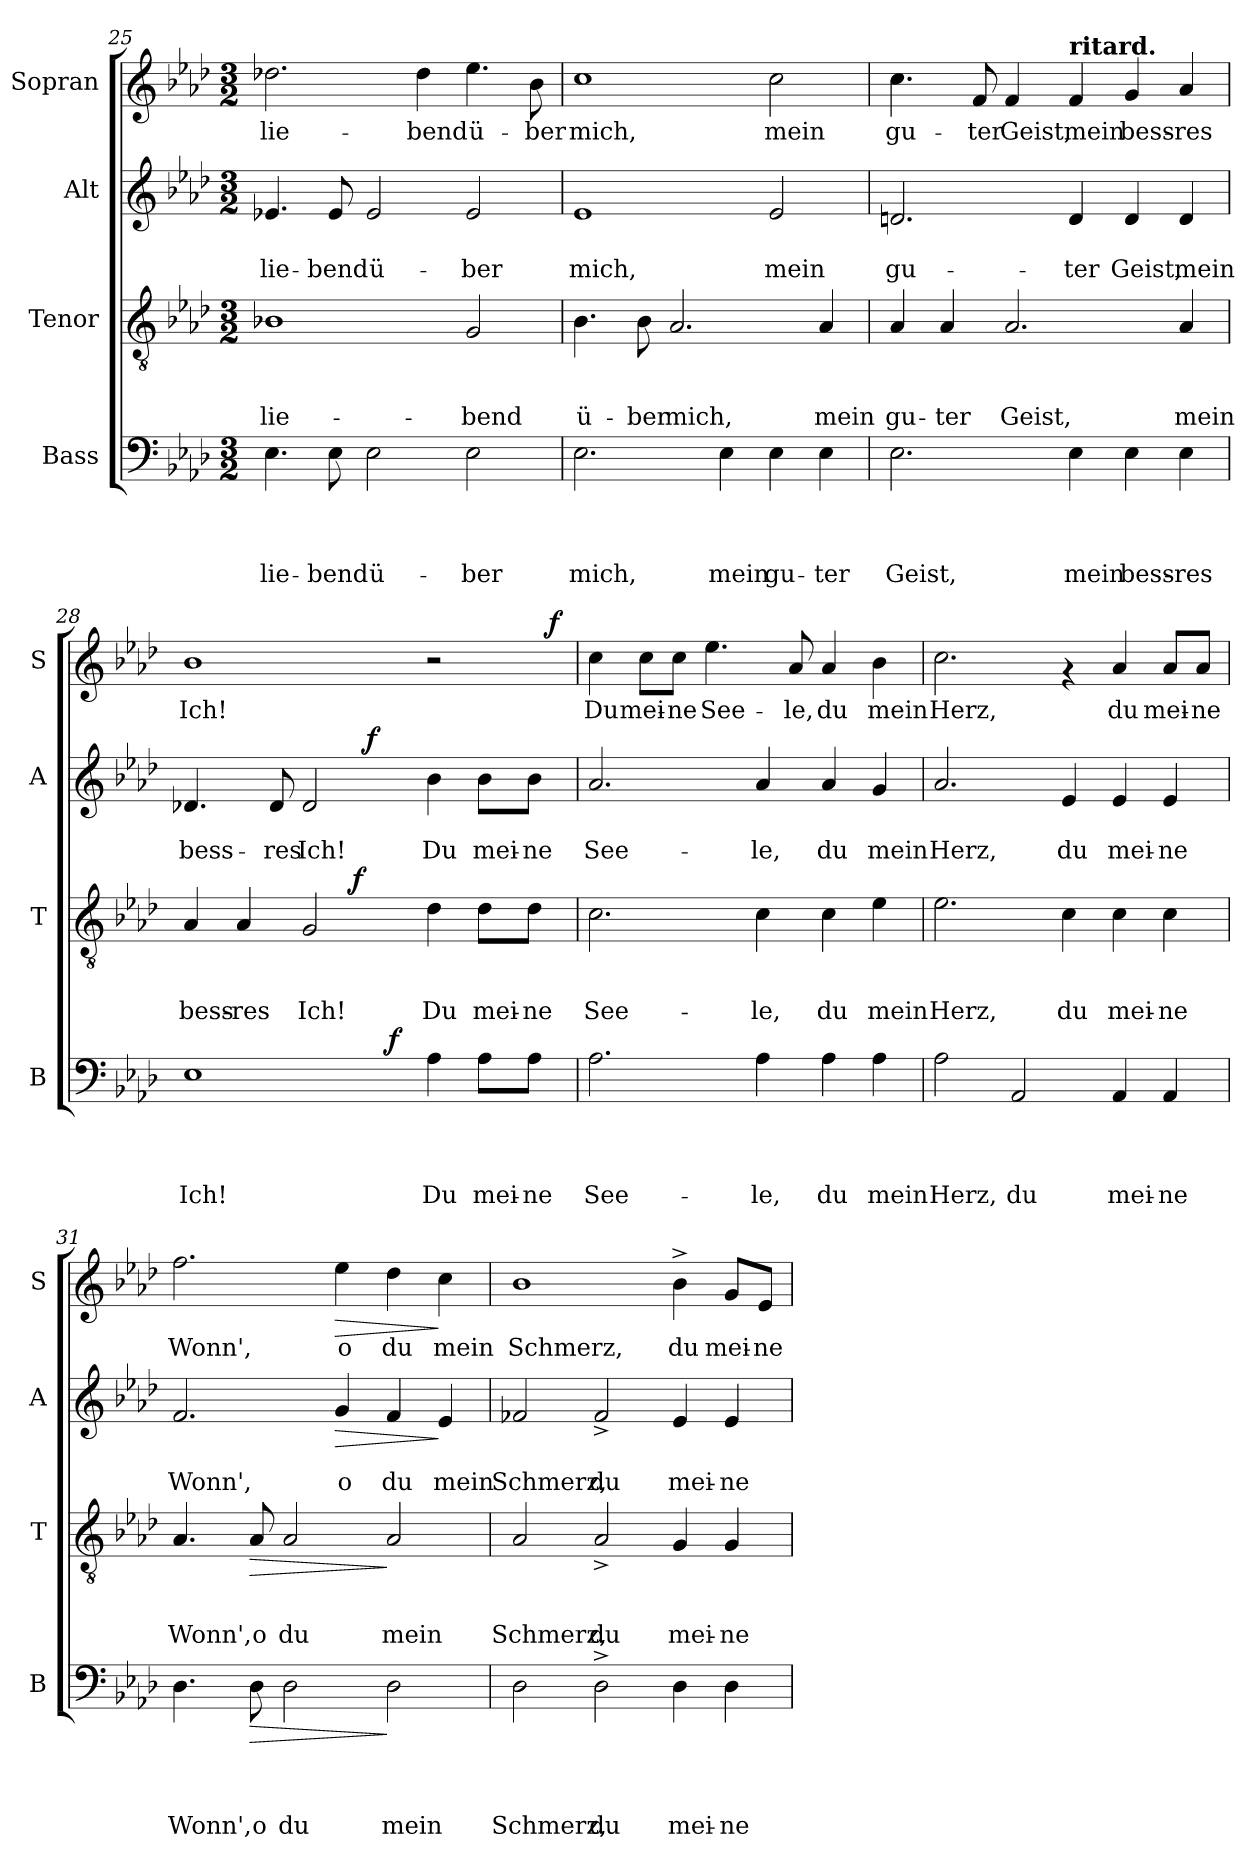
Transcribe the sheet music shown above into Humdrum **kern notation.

**kern	**text	**text	**text	**text	**dynam	**kern	**text	**text	**text	**dynam	**kern	**text	**text	**dynam	**kern	**text	**dynam
*part4	*part4	*part4	*part4	*part4	*part4	*part3	*part3	*part3	*part3	*part3	*part2	*part2	*part2	*part2	*part1	*part1	*part1
*staff4	*staff4	*staff4	*staff4	*staff4	*staff4	*staff3	*staff3	*staff3	*staff3	*staff3	*staff2	*staff2	*staff2	*staff2	*staff1	*staff1	*staff1
*I"Bass	*	*	*	*	*	*I"Tenor	*	*	*	*	*I"Alt	*	*	*	*I"Sopran	*	*
*I'B	*	*	*	*	*	*I'T	*	*	*	*	*I'A	*	*	*	*I'S	*	*
!!LO:LB:g=z
*clefF4	*	*	*	*	*	*clefGv2	*	*	*	*	*clefG2	*	*	*	*clefG2	*	*
*k[b-e-a-d-]	*	*	*	*	*	*k[b-e-a-d-]	*	*	*	*	*k[b-e-a-d-]	*	*	*	*k[b-e-a-d-]	*	*
*A-:	*	*	*	*	*	*A-:	*	*	*	*	*A-:	*	*	*	*A-:	*	*
*M3/2	*	*	*	*	*	*M3/2	*	*	*	*	*M3/2	*	*	*	*M3/2	*	*
=25	=25	=25	=25	=25	=25	=25	=25	=25	=25	=25	=25	=25	=25	=25	=25	=25	=25
!	!	!	!	!LO:LY:b	!	!	!	!	!LO:LY:b	!	!	!	!LO:LY:b	!	!	!LO:LY:b	!
4.E-\	.	.	.	lie-	.	1B-X	.	.	lie-	.	4.e-X/	.	lie-	.	2.dd-X\	lie-	.
!	!	!	!	!LO:LY:b	!	!	!	!	!	!	!	!	!LO:LY:b	!	!	!	!
8E-\	.	.	.	-bend	.	.	.	.	.	.	8e-/	.	-bend	.	.	.	.
!	!	!	!	!LO:LY:b	!	!	!	!	!	!	!	!	!LO:LY:b	!	!	!	!
2E-\	.	.	.	ü-	.	.	.	.	.	.	2e-/	.	ü-	.	.	.	.
!	!	!	!	!	!	!	!	!	!	!	!	!	!	!	!	!LO:LY:b	!
.	.	.	.	.	.	.	.	.	.	.	.	.	.	.	4dd-\	-bend	.
!	!	!	!	!LO:LY:b	!	!	!	!	!LO:LY:b	!	!	!	!LO:LY:b	!	!	!LO:LY:b	!
2E-\	.	.	.	-ber	.	2G/	.	.	-bend	.	2e-/	.	-ber	.	4.ee-\	ü-	.
!	!	!	!	!	!	!	!	!	!	!	!	!	!	!	!	!LO:LY:b	!
.	.	.	.	.	.	.	.	.	.	.	.	.	.	.	8b-\	-ber	.
=26	=26	=26	=26	=26	=26	=26	=26	=26	=26	=26	=26	=26	=26	=26	=26	=26	=26
!	!	!	!	!LO:LY:b	!	!	!	!	!LO:LY:b	!	!	!	!LO:LY:b	!	!	!LO:LY:b	!
2.E-\	.	.	.	mich,	.	4.B-\	.	.	ü-	.	1e-	.	mich,	.	1cc	mich,	.
!	!	!	!	!	!	!	!	!	!LO:LY:b	!	!	!	!	!	!	!	!
.	.	.	.	.	.	8B-\	.	.	-ber	.	.	.	.	.	.	.	.
!	!	!	!	!	!	!	!	!	!LO:LY:b	!	!	!	!	!	!	!	!
.	.	.	.	.	.	2.A-/	.	.	mich,	.	.	.	.	.	.	.	.
!	!	!	!	!LO:LY:b	!	!	!	!	!	!	!	!	!	!	!	!	!
4E-\	.	.	.	mein	.	.	.	.	.	.	.	.	.	.	.	.	.
!	!	!	!	!LO:LY:b	!	!	!	!	!	!	!	!	!LO:LY:b	!	!	!LO:LY:b	!
4E-\	.	.	.	gu-	.	.	.	.	.	.	2e-/	.	mein	.	2cc\	mein	.
!	!	!	!	!LO:LY:b	!	!	!	!	!LO:LY:b	!	!	!	!	!	!	!	!
4E-\	.	.	.	-ter	.	4A-/	.	.	mein	.	.	.	.	.	.	.	.
=27	=27	=27	=27	=27	=27	=27	=27	=27	=27	=27	=27	=27	=27	=27	=27	=27	=27
!	!	!	!	!LO:LY:b	!	!	!	!	!LO:LY:b	!	!	!	!LO:LY:b	!	!	!LO:LY:b	!
2.E-\	.	.	.	Geist,	.	4A-/	.	.	gu-	.	2.dn/	.	gu-	.	4.cc\	gu-	.
!	!	!	!	!	!	!	!	!	!LO:LY:b	!	!	!	!	!	!	!	!
.	.	.	.	.	.	4A-/	.	.	-ter	.	.	.	.	.	.	.	.
!	!	!	!	!	!	!	!	!	!	!	!	!	!	!	!	!LO:LY:b	!
.	.	.	.	.	.	.	.	.	.	.	.	.	.	.	8f/	-ter	.
!	!	!	!	!	!	!	!	!	!LO:LY:b	!	!	!	!	!	!	!LO:LY:b	!
.	.	.	.	.	.	2.A-/	.	.	Geist,	.	.	.	.	.	4f/	Geist,	.
!	!	!	!	!	!	!	!	!	!	!	!	!	!	!	!LO:TX:a:B:t=ritard.	!	!
!	!	!	!	!LO:LY:b	!	!	!	!	!	!	!	!	!LO:LY:b	!	!	!LO:LY:b	!
4E-\	.	.	.	mein	.	.	.	.	.	.	4d/	.	-ter	.	4f/	mein	.
!	!	!	!	!LO:LY:b	!	!	!	!	!	!	!	!	!LO:LY:b	!	!	!LO:LY:b	!
4E-\	.	.	.	bess-	.	.	.	.	.	.	4d/	.	Geist,	.	4g/	bess-	.
!	!	!	!	!LO:LY:b	!	!	!	!	!LO:LY:b	!	!	!	!LO:LY:b	!	!	!LO:LY:b	!
4E-\	.	.	.	-res	.	4A-/	.	.	mein	.	4d/	.	mein	.	4a-/	-res	.
!!LO:PB:g=z
=28	=28	=28	=28	=28	=28	=28	=28	=28	=28	=28	=28	=28	=28	=28	=28	=28	=28
!	!	!	!	!LO:LY:b	!	!	!	!	!LO:LY:b	!	!	!	!LO:LY:b	!	!	!LO:LY:b	!
*^	*	*	*	*	*	*^	*	*	*	*	*^	*	*	*	*^	*	*
1E-	2ryy	.	.	.	Ich!	.	4A-/	2.ryy	.	.	bess-	.	4.d-X/	2ryy	.	bess-	.	1b-	1ryy	Ich!	.
!	!	!	!	!	!	!	!	!	!	!	!LO:LY:b	!	!	!	!	!	!	!	!	!	!
.	.	.	.	.	.	.	4A-/	.	.	.	-res	.	.	.	.	.	.	.	.	.	.
!	!	!	!	!	!	!	!	!	!	!	!	!	!	!	!	!LO:LY:b	!	!	!	!	!
.	.	.	.	.	.	.	.	.	.	.	.	.	8d-/	.	.	-res	.	.	.	.	.
!	!	!	!	!	!	!	!	!	!	!	!LO:LY:b	!	!	!	!	!LO:LY:b	!	!	!	!	!
.	4ryy	.	.	.	.	.	2G/	.	.	.	Ich!	.	2d-/	4ryy	.	Ich!	.	.	.	.	.
!	!	!	!	!	!	!	!	!	!	!	!	!LO:DY:a	!	!	!	!	!	!	!	!	!
.	16.ryy	.	.	.	.	.	.	2.ryy	.	.	.	f	.	32ryy	.	.	.	.	.	.	.
!	!	!	!	!	!	!	!	!	!	!	!	!	!	!	!	!	!LO:DY:a	!	!	!	!
.	.	.	.	.	.	.	.	.	.	.	.	.	.	2ryy	.	.	f	.	.	.	.
!	!	!	!	!	!	!LO:DY:a	!	!	!	!	!	!	!	!	!	!	!	!	!	!	!
.	2ryy	.	.	.	.	f	.	.	.	.	.	.	.	.	.	.	.	.	.	.	.
!	!	!	!	!	!LO:LY:b	!	!	!	!	!	!LO:LY:b	!	!	!	!	!LO:LY:b	!	!	!	!	!
4A-\	.	.	.	.	Du	.	4d-\	.	.	.	Du	.	4b-\	.	.	Du	.	2r	4..ryy	.	.
!	!	!	!	!	!LO:LY:b	!	!	!	!	!	!LO:LY:b	!	!	!	!	!LO:LY:b	!	!	!	!	!
8A-\L	.	.	.	.	mei-	.	8d-\L	.	.	.	mei-	.	8b-\L	.	.	mei-	.	.	.	.	.
.	.	.	.	.	.	.	.	.	.	.	.	.	.	8..ryy	.	.	.	.	.	.	.
.	8ryy	.	.	.	.	.	.	.	.	.	.	.	.	.	.	.	.	.	.	.	.
!	!	!	!	!	!LO:LY:b	!	!	!	!	!	!LO:LY:b	!	!	!	!	!LO:LY:b	!	!	!	!	!
8A-\J	.	.	.	.	-ne	.	8d-\J	.	.	.	-ne	.	8b-\J	.	.	-ne	.	.	.	.	.
!	!	!	!	!	!	!	!	!	!	!	!	!	!	!	!	!	!	!	!	!	!LO:DY:a
.	.	.	.	.	.	.	.	.	.	.	.	.	.	.	.	.	.	.	16ryy	.	f
.	32ryy	.	.	.	.	.	.	.	.	.	.	.	.	.	.	.	.	.	.	.	.
=29	=29	=29	=29	=29	=29	=29	=29	=29	=29	=29	=29	=29	=29	=29	=29	=29	=29	=29	=29	=29	=29
!	!	!	!	!	!LO:LY:b	!	!	!	!	!	!LO:LY:b	!	!	!	!	!LO:LY:b	!	!	!	!LO:LY:b	!
*v	*v	*	*	*	*	*	*	*	*	*	*	*	*v	*v	*	*	*	*v	*v	*	*
*	*	*	*	*	*	*v	*v	*	*	*	*	*	*	*	*	*	*	*
2.A-\	.	.	.	See-	.	2.c\	.	.	See-	.	2.a-/	.	See-	.	4cc\	Du	.
!	!	!	!	!	!	!	!	!	!	!	!	!	!	!	!	!LO:LY:b	!
.	.	.	.	.	.	.	.	.	.	.	.	.	.	.	8cc\L	mei-	.
!	!	!	!	!	!	!	!	!	!	!	!	!	!	!	!	!LO:LY:b	!
.	.	.	.	.	.	.	.	.	.	.	.	.	.	.	8cc\J	-ne	.
!	!	!	!	!	!	!	!	!	!	!	!	!	!	!	!	!LO:LY:b	!
.	.	.	.	.	.	.	.	.	.	.	.	.	.	.	4.ee-\	See-	.
!	!	!	!	!LO:LY:b	!	!	!	!	!LO:LY:b	!	!	!	!LO:LY:b	!	!	!	!
4A-\	.	.	.	-le,	.	4c\	.	.	-le,	.	4a-/	.	-le,	.	.	.	.
!	!	!	!	!	!	!	!	!	!	!	!	!	!	!	!	!LO:LY:b	!
.	.	.	.	.	.	.	.	.	.	.	.	.	.	.	8a-/	-le,	.
!	!	!	!	!LO:LY:b	!	!	!	!	!LO:LY:b	!	!	!	!LO:LY:b	!	!	!LO:LY:b	!
4A-\	.	.	.	du	.	4c\	.	.	du	.	4a-/	.	du	.	4a-/	du	.
!	!	!	!	!LO:LY:b	!	!	!	!	!LO:LY:b	!	!	!	!LO:LY:b	!	!	!LO:LY:b	!
4A-\	.	.	.	mein	.	4e-\	.	.	mein	.	4g/	.	mein	.	4b-\	mein	.
=30	=30	=30	=30	=30	=30	=30	=30	=30	=30	=30	=30	=30	=30	=30	=30	=30	=30
!	!	!	!	!LO:LY:b	!	!	!	!	!LO:LY:b	!	!	!	!LO:LY:b	!	!	!LO:LY:b	!
2A-\	.	.	.	Herz,	.	2.e-\	.	.	Herz,	.	2.a-/	.	Herz,	.	2.cc\	Herz,	.
!	!	!	!	!LO:LY:b	!	!	!	!	!	!	!	!	!	!	!	!	!
2AA-/	.	.	.	du	.	.	.	.	.	.	.	.	.	.	.	.	.
!	!	!	!	!	!	!	!	!	!LO:LY:b	!	!	!	!LO:LY:b	!	!	!	!
.	.	.	.	.	.	4c\	.	.	du	.	4e-/	.	du	.	4rf	.	.
!	!	!	!	!LO:LY:b	!	!	!	!	!LO:LY:b	!	!	!	!LO:LY:b	!	!	!LO:LY:b	!
4AA-/	.	.	.	mei-	.	4c\	.	.	mei-	.	4e-/	.	mei-	.	4a-/	du	.
!	!	!	!	!LO:LY:b	!	!	!	!	!LO:LY:b	!	!	!	!LO:LY:b	!	!	!LO:LY:b	!
4AA-/	.	.	.	-ne	.	4c\	.	.	-ne	.	4e-/	.	-ne	.	8a-/L	mei-	.
!	!	!	!	!	!	!	!	!	!	!	!	!	!	!	!	!LO:LY:b	!
.	.	.	.	.	.	.	.	.	.	.	.	.	.	.	8a-/J	-ne	.
!!LO:PB:g=z
=31	=31	=31	=31	=31	=31	=31	=31	=31	=31	=31	=31	=31	=31	=31	=31	=31	=31
!	!	!	!	!LO:LY:b	!	!	!	!	!LO:LY:b	!	!	!	!LO:LY:b	!	!	!LO:LY:b	!
4.D-\	.	.	.	Wonn',	.	4.A-/	.	.	Wonn',	.	2.f/	.	Wonn',	.	2.ff\	Wonn',	.
!	!	!	!	!LO:LY:b	!LO:HP:b	!	!	!	!LO:LY:b	!LO:HP:b	!	!	!	!	!	!	!
8D-\	.	.	.	o	>	8A-/	.	.	o	>	.	.	.	.	.	.	.
!	!	!	!	!LO:LY:b	!	!	!	!	!LO:LY:b	!	!	!	!	!	!	!	!
2D-\	.	.	.	du	.	2A-/	.	.	du	.	.	.	.	.	.	.	.
!	!	!	!	!	!	!	!	!	!	!	!	!	!LO:LY:b	!LO:HP:b	!	!LO:LY:b	!LO:HP:b
.	.	.	.	.	.	.	.	.	.	.	4g/	.	o	>	4ee-\	o	>
!	!	!	!	!LO:LY:b	!	!	!	!	!LO:LY:b	!	!	!	!LO:LY:b	!	!	!LO:LY:b	!
2D-\	.	.	.	mein	]	2A-/	.	.	mein	]	4f/	.	du	.	4dd-\	du	.
!	!	!	!	!	!	!	!	!	!	!	!	!	!LO:LY:b	!	!	!LO:LY:b	!
.	.	.	.	.	.	.	.	.	.	.	4e-/	.	mein	]	4cc\	mein	]
=32	=32	=32	=32	=32	=32	=32	=32	=32	=32	=32	=32	=32	=32	=32	=32	=32	=32
!	!	!	!	!LO:LY:b	!	!	!	!	!LO:LY:b	!	!	!	!LO:LY:b	!	!	!LO:LY:b	!
2D-\	.	.	.	Schmerz,	.	2A-/	.	.	Schmerz,	.	2f-X/	.	Schmerz,	.	1b-	Schmerz,	.
!	!	!	!	!LO:LY:b	!	!	!	!	!LO:LY:b	!	!	!	!LO:LY:b	!	!	!	!
2D-^>\	.	.	.	du	.	2A-^</	.	.	du	.	2f-^</	.	du	.	.	.	.
!	!	!	!	!LO:LY:b	!	!	!	!	!LO:LY:b	!	!	!	!LO:LY:b	!	!	!LO:LY:b	!
4D-\	.	.	.	mei-	.	4G/	.	.	mei-	.	4e-/	.	mei-	.	4b-^>\	du	.
!	!	!	!	!LO:LY:b	!	!	!	!	!LO:LY:b	!	!	!	!LO:LY:b	!	!	!LO:LY:b	!
4D-\	.	.	.	-ne	.	4G/	.	.	-ne	.	4e-/	.	-ne	.	8g/L	mei-	.
!	!	!	!	!	!	!	!	!	!	!	!	!	!	!	!	!LO:LY:b	!
.	.	.	.	.	.	.	.	.	.	.	.	.	.	.	8e-/J	-ne	.
=	=	=	=	=	=	=	=	=	=	=	=	=	=	=	=	=	=
*-	*-	*-	*-	*-	*-	*-	*-	*-	*-	*-	*-	*-	*-	*-	*-	*-	*-
